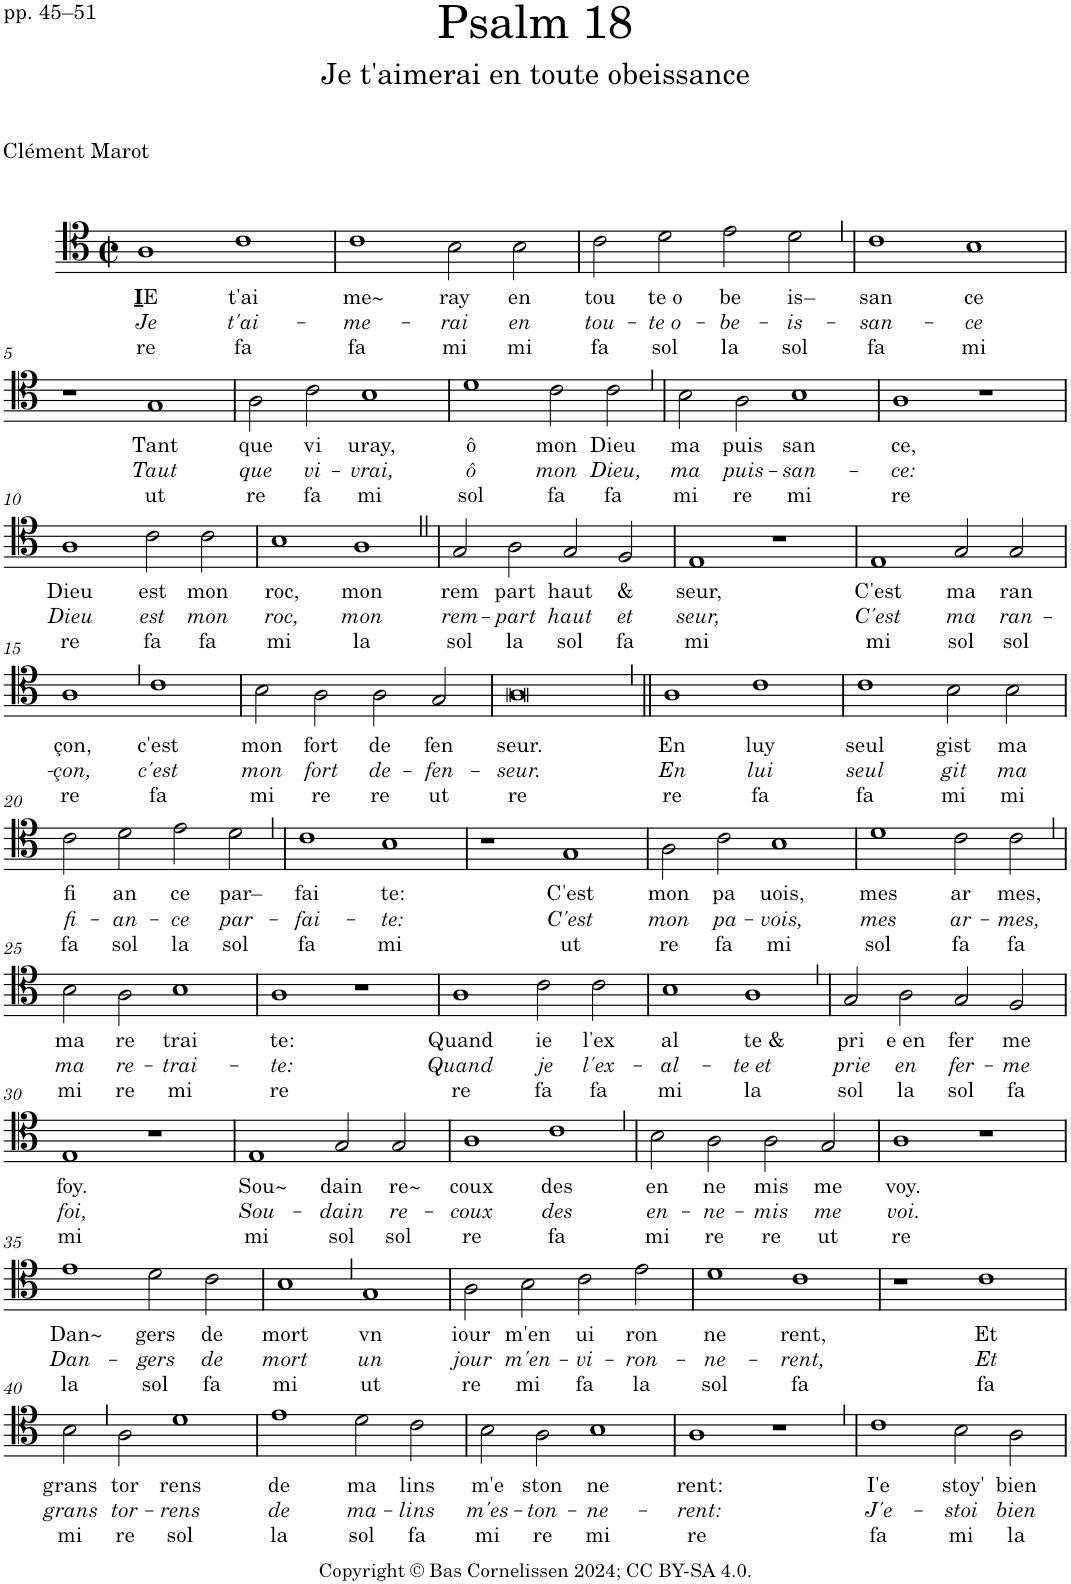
**kern	**text	**text	**text
*part1	*part1	*part1	*part1
*staff1	*staff1	*staff1	*staff1
*I"Voice	*	*	*
*I'Vo.	*	*	*
*clefC4	*	*	*
*k[]	*	*	*
*M4/2	*	*	*
*met(c|)	*	*	*
=1	=1	=1	=1
!	!LO:LY:b	!LO:LY:b	!LO:LY:b
1A	I E	Je	re
!	!LO:LY:b	!LO:LY:b	!LO:LY:b
1c	t'ai	t'ai-	fa
=2	=2	=2	=2
!	!LO:LY:b	!LO:LY:b	!LO:LY:b
1c	me~	-me-	fa
!	!LO:LY:b	!LO:LY:b	!LO:LY:b
2B\	ray	-rai	mi
!	!LO:LY:b	!LO:LY:b	!LO:LY:b
2B\	en	en	mi
=3	=3	=3	=3
!	!LO:LY:b	!LO:LY:b	!LO:LY:b
2c\	tou	tou-	fa
!	!LO:LY:b	!LO:LY:b	!LO:LY:b
2d\	te o	-te o-	sol
!	!LO:LY:b	!LO:LY:b	!LO:LY:b
2e\	be	-be-	la
!	!LO:LY:b	!LO:LY:b	!LO:LY:b
2dZ\	is–	-is-	sol
=4	=4	=4	=4
!	!LO:LY:b	!LO:LY:b	!LO:LY:b
1c	san	-san-	fa
!	!LO:LY:b	!LO:LY:b	!LO:LY:b
1B	ce	-ce	mi
!!LO:LB:g=z
=5	=5	=5	=5
1r	.	.	.
!	!LO:LY:b	!LO:LY:b	!LO:LY:b
1G	Tant	Taut	ut
=6	=6	=6	=6
!	!LO:LY:b	!LO:LY:b	!LO:LY:b
2A\	que	que	re
!	!LO:LY:b	!LO:LY:b	!LO:LY:b
2c\	vi	vi-	fa
!	!LO:LY:b	!LO:LY:b	!LO:LY:b
1B	uray,	-vrai,	mi
=7	=7	=7	=7
!	!LO:LY:b	!LO:LY:b	!LO:LY:b
1d	ô	ô	sol
!	!LO:LY:b	!LO:LY:b	!LO:LY:b
2c\	mon	mon	fa
!	!LO:LY:b	!LO:LY:b	!LO:LY:b
2cZ\	Dieu	Dieu,	fa
=8	=8	=8	=8
!	!LO:LY:b	!LO:LY:b	!LO:LY:b
2B\	ma	ma	mi
!	!LO:LY:b	!LO:LY:b	!LO:LY:b
2A\	puis	puis-	re
!	!LO:LY:b	!LO:LY:b	!LO:LY:b
1B	san	-san-	mi
=9	=9	=9	=9
!	!LO:LY:b	!LO:LY:b	!LO:LY:b
1A	ce,	-ce:	re
1r	.	.	.
!!LO:LB:g=z
=10	=10	=10	=10
!	!LO:LY:b	!LO:LY:b	!LO:LY:b
1A	Dieu	Dieu	re
!	!LO:LY:b	!LO:LY:b	!LO:LY:b
2c\	est	est	fa
!	!LO:LY:b	!LO:LY:b	!LO:LY:b
2c\	mon	mon	fa
=11	=11	=11	=11
!	!LO:LY:b	!LO:LY:b	!LO:LY:b
1B	roc,	roc,	mi
!	!LO:LY:b	!LO:LY:b	!LO:LY:b
1AZ	mon	mon	la
=12	=12	=12	=12
!	!LO:LY:b	!LO:LY:b	!LO:LY:b
2G/	rem	rem-	sol
!	!LO:LY:b	!LO:LY:b	!LO:LY:b
2A\	part	-part	la
!	!LO:LY:b	!LO:LY:b	!LO:LY:b
2G/	haut	haut	sol
!	!LO:LY:b	!LO:LY:b	!LO:LY:b
2F/	&	et	fa
=13	=13	=13	=13
!	!LO:LY:b	!LO:LY:b	!LO:LY:b
1E	seur,	seur,	mi
1r	.	.	.
=14	=14	=14	=14
!	!LO:LY:b	!LO:LY:b	!LO:LY:b
1E	C'est	C'est	mi
!	!LO:LY:b	!LO:LY:b	!LO:LY:b
2G/	ma	ma	sol
!	!LO:LY:b	!LO:LY:b	!LO:LY:b
2G/	ran	ran-	sol
!!LO:LB:g=z
=15	=15	=15	=15
!	!LO:LY:b	!LO:LY:b	!LO:LY:b
1AZ	çon,	-çon,	re
!	!LO:LY:b	!LO:LY:b	!LO:LY:b
1c	c'est	c'est	fa
=16	=16	=16	=16
!	!LO:LY:b	!LO:LY:b	!LO:LY:b
2B\	mon	mon	mi
!	!LO:LY:b	!LO:LY:b	!LO:LY:b
2A\	fort	fort	re
!	!LO:LY:b	!LO:LY:b	!LO:LY:b
2A\	de	de-	re
!	!LO:LY:b	!LO:LY:b	!LO:LY:b
2G/	fen	-fen-	ut
=17	=17	=17	=17
!	!LO:LY:b	!LO:LY:b	!LO:LY:b
0AZ	seur.	-seur.	re
=18||	=18||	=18||	=18||
!	!LO:LY:b	!LO:LY:b	!LO:LY:b
1A	En	En	re
!	!LO:LY:b	!LO:LY:b	!LO:LY:b
1c	luy	lui	fa
=19	=19	=19	=19
!	!LO:LY:b	!LO:LY:b	!LO:LY:b
1c	seul	seul	fa
!	!LO:LY:b	!LO:LY:b	!LO:LY:b
2B\	gist	git	mi
!	!LO:LY:b	!LO:LY:b	!LO:LY:b
2B\	ma	ma	mi
!!LO:LB:g=z
=20	=20	=20	=20
!	!LO:LY:b	!LO:LY:b	!LO:LY:b
2c\	fi	fi-	fa
!	!LO:LY:b	!LO:LY:b	!LO:LY:b
2d\	an	-an-	sol
!	!LO:LY:b	!LO:LY:b	!LO:LY:b
2e\	ce	-ce	la
!	!LO:LY:b	!LO:LY:b	!LO:LY:b
2dZ\	par–	par-	sol
=21	=21	=21	=21
!	!LO:LY:b	!LO:LY:b	!LO:LY:b
1c	fai	-fai-	fa
!	!LO:LY:b	!LO:LY:b	!LO:LY:b
1B	te:	-te:	mi
=22	=22	=22	=22
1r	.	.	.
!	!LO:LY:b	!LO:LY:b	!LO:LY:b
1G	C'est	C'est	ut
=23	=23	=23	=23
!	!LO:LY:b	!LO:LY:b	!LO:LY:b
2A\	mon	mon	re
!	!LO:LY:b	!LO:LY:b	!LO:LY:b
2c\	pa	pa-	fa
!	!LO:LY:b	!LO:LY:b	!LO:LY:b
1B	uois,	-vois,	mi
=24	=24	=24	=24
!	!LO:LY:b	!LO:LY:b	!LO:LY:b
1d	mes	mes	sol
!	!LO:LY:b	!LO:LY:b	!LO:LY:b
2c\	ar	ar-	fa
!	!LO:LY:b	!LO:LY:b	!LO:LY:b
2cZ\	mes,	-mes,	fa
!!LO:LB:g=z
=25	=25	=25	=25
!	!LO:LY:b	!LO:LY:b	!LO:LY:b
2B\	ma	ma	mi
!	!LO:LY:b	!LO:LY:b	!LO:LY:b
2A\	re	re-	re
!	!LO:LY:b	!LO:LY:b	!LO:LY:b
1B	trai	-trai-	mi
=26	=26	=26	=26
!	!LO:LY:b	!LO:LY:b	!LO:LY:b
1A	te:	-te:	re
1r	.	.	.
=27	=27	=27	=27
!	!LO:LY:b	!LO:LY:b	!LO:LY:b
1A	Quand	Quand	re
!	!LO:LY:b	!LO:LY:b	!LO:LY:b
2c\	ie	je	fa
!	!LO:LY:b	!LO:LY:b	!LO:LY:b
2c\	l'ex	l'ex-	fa
=28	=28	=28	=28
!	!LO:LY:b	!LO:LY:b	!LO:LY:b
1B	al	-al-	mi
!	!LO:LY:b	!LO:LY:b	!LO:LY:b
1AZ	te &	-te et	la
=29	=29	=29	=29
!	!LO:LY:b	!LO:LY:b	!LO:LY:b
2G/	pri	prie	sol
!	!LO:LY:b	!LO:LY:b	!LO:LY:b
2A\	e en	en	la
!	!LO:LY:b	!LO:LY:b	!LO:LY:b
2G/	fer	fer-	sol
!	!LO:LY:b	!LO:LY:b	!LO:LY:b
2F/	me	-me	fa
!!LO:LB:g=z
=30	=30	=30	=30
!	!LO:LY:b	!LO:LY:b	!LO:LY:b
1E	foy.	foi,	mi
1r	.	.	.
=31	=31	=31	=31
!	!LO:LY:b	!LO:LY:b	!LO:LY:b
1E	Sou~	Sou-	mi
!	!LO:LY:b	!LO:LY:b	!LO:LY:b
2G/	dain	-dain	sol
!	!LO:LY:b	!LO:LY:b	!LO:LY:b
2G/	re~	re-	sol
=32	=32	=32	=32
!	!LO:LY:b	!LO:LY:b	!LO:LY:b
1A	coux	-coux	re
!	!LO:LY:b	!LO:LY:b	!LO:LY:b
1cZ	des	des	fa
=33	=33	=33	=33
!	!LO:LY:b	!LO:LY:b	!LO:LY:b
2B\	en	en-	mi
!	!LO:LY:b	!LO:LY:b	!LO:LY:b
2A\	ne	-ne-	re
!	!LO:LY:b	!LO:LY:b	!LO:LY:b
2A\	mis	-mis	re
!	!LO:LY:b	!LO:LY:b	!LO:LY:b
2G/	me	me	ut
=34	=34	=34	=34
!	!LO:LY:b	!LO:LY:b	!LO:LY:b
1A	voy.	voi.	re
1r	.	.	.
!!LO:LB:g=z
=35	=35	=35	=35
!	!LO:LY:b	!LO:LY:b	!LO:LY:b
1e	Dan~	Dan-	la
!	!LO:LY:b	!LO:LY:b	!LO:LY:b
2d\	gers	-gers	sol
!	!LO:LY:b	!LO:LY:b	!LO:LY:b
2c\	de	de	fa
=36	=36	=36	=36
!	!LO:LY:b	!LO:LY:b	!LO:LY:b
1BZ	mort	mort	mi
!	!LO:LY:b	!LO:LY:b	!LO:LY:b
1G	vn	un	ut
=37	=37	=37	=37
!	!LO:LY:b	!LO:LY:b	!LO:LY:b
2A\	iour	jour	re
!	!LO:LY:b	!LO:LY:b	!LO:LY:b
2B\	m'en	m'en-	mi
!	!LO:LY:b	!LO:LY:b	!LO:LY:b
2c\	ui	-vi-	fa
!	!LO:LY:b	!LO:LY:b	!LO:LY:b
2e\	ron	-ron-	la
=38	=38	=38	=38
!	!LO:LY:b	!LO:LY:b	!LO:LY:b
1d	ne	-ne-	sol
!	!LO:LY:b	!LO:LY:b	!LO:LY:b
1c	rent,	-rent,	fa
=39	=39	=39	=39
1r	.	.	.
!	!LO:LY:b	!LO:LY:b	!LO:LY:b
1c	Et	Et	fa
!!LO:LB:g=z
=40	=40	=40	=40
!	!LO:LY:b	!LO:LY:b	!LO:LY:b
2BZ\	grans	grans	mi
!	!LO:LY:b	!LO:LY:b	!LO:LY:b
2A\	tor	tor-	re
!	!LO:LY:b	!LO:LY:b	!LO:LY:b
1d	rens	-rens	sol
=41	=41	=41	=41
!	!LO:LY:b	!LO:LY:b	!LO:LY:b
1e	de	de	la
!	!LO:LY:b	!LO:LY:b	!LO:LY:b
2d\	ma	ma-	sol
!	!LO:LY:b	!LO:LY:b	!LO:LY:b
2c\	lins	-lins	fa
=42	=42	=42	=42
!	!LO:LY:b	!LO:LY:b	!LO:LY:b
2B\	m'e	m'es-	mi
!	!LO:LY:b	!LO:LY:b	!LO:LY:b
2A\	ston	-ton-	re
!	!LO:LY:b	!LO:LY:b	!LO:LY:b
1B	ne	-ne-	mi
=43	=43	=43	=43
!	!LO:LY:b	!LO:LY:b	!LO:LY:b
1A	rent:	-rent:	re
1r	.	.	.
=44	=44	=44	=44
!	!LO:LY:b	!LO:LY:b	!LO:LY:b
1c	I'e	J'e-	fa
!	!LO:LY:b	!LO:LY:b	!LO:LY:b
2B\	stoy'	-stoi	mi
!	!LO:LY:b	!LO:LY:b	!LO:LY:b
2A\	bien	bien	la
=	=	=	=
*-	*-	*-	*-
